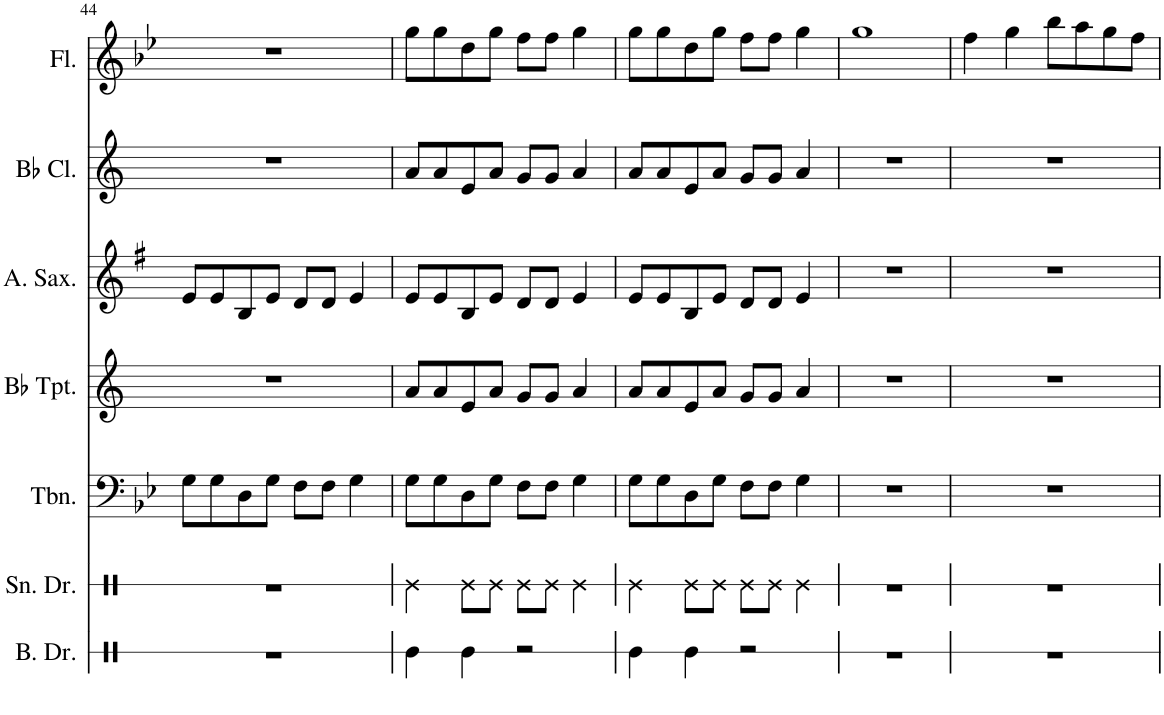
**kern	**kern	**kern	**kern	**kern	**kern	**kern
*part7	*part6	*part5	*part4	*part3	*part2	*part1
*staff7	*staff6	*staff5	*staff4	*staff3	*staff2	*staff1
*I"Bass Drum	*I"Snare Drum	*I"Trombone	*I"Bb Trumpet	*I"Alto Saxophone	*I"Bb Clarinet	*I"Flute
*I'B. Dr.	*I'Sn. Dr.	*I'Tbn.	*I'Bb Tpt.	*I'A. Sax.	*I'Bb Cl.	*I'Fl.
!!LO:PB:g=z
*clefX	*clefX	*clefF4	*clefG2	*clefG2	*clefG2	*clefG2
*	*	*	*Trd1c2	*Trd5c9	*Trd1c2	*
*k[]	*k[]	*k[b-e-]	*k[]	*k[f#]	*k[]	*k[b-e-]
*M4/4	*M4/4	*M4/4	*M4/4	*M4/4	*M4/4	*M4/4
=44	=44	=44	=44	=44	=44	=44
1r	1r	8G\L	1r	8e/L	1r	1r
.	.	8G\	.	8e/	.	.
.	.	8D\	.	8B/	.	.
.	.	8G\J	.	8e/J	.	.
.	.	8F\L	.	8d/L	.	.
.	.	8F\J	.	8d/J	.	.
.	.	4G\	.	4e/	.	.
=45	=45	=45	=45	=45	=45	=45
4Re\	4Re\	8G\L	8a/L	8e/L	8a/L	8gg\L
.	.	8G\	8a/	8e/	8a/	8gg\
4Re\	8Re\L	8D\	8e/	8B/	8e/	8dd\
.	8Re\J	8G\J	8a/J	8e/J	8a/J	8gg\J
2r	8Re\L	8F\L	8g/L	8d/L	8g/L	8ff\L
.	8Re\J	8F\J	8g/J	8d/J	8g/J	8ff\J
.	4Re\	4G\	4a/	4e/	4a/	4gg\
=46	=46	=46	=46	=46	=46	=46
4Re\	4Re\	8G\L	8a/L	8e/L	8a/L	8gg\L
.	.	8G\	8a/	8e/	8a/	8gg\
4Re\	8Re\L	8D\	8e/	8B/	8e/	8dd\
.	8Re\J	8G\J	8a/J	8e/J	8a/J	8gg\J
2r	8Re\L	8F\L	8g/L	8d/L	8g/L	8ff\L
.	8Re\J	8F\J	8g/J	8d/J	8g/J	8ff\J
.	4Re\	4G\	4a/	4e/	4a/	4gg\
=47	=47	=47	=47	=47	=47	=47
1r	1r	1r	1r	1r	1r	1gg
=48	=48	=48	=48	=48	=48	=48
1r	1r	1r	1r	1r	1r	4ff\
.	.	.	.	.	.	4gg\
.	.	.	.	.	.	8bb-\L
.	.	.	.	.	.	8aa\
.	.	.	.	.	.	8gg\
.	.	.	.	.	.	8ff\J
=	=	=	=	=	=	=
*-	*-	*-	*-	*-	*-	*-
